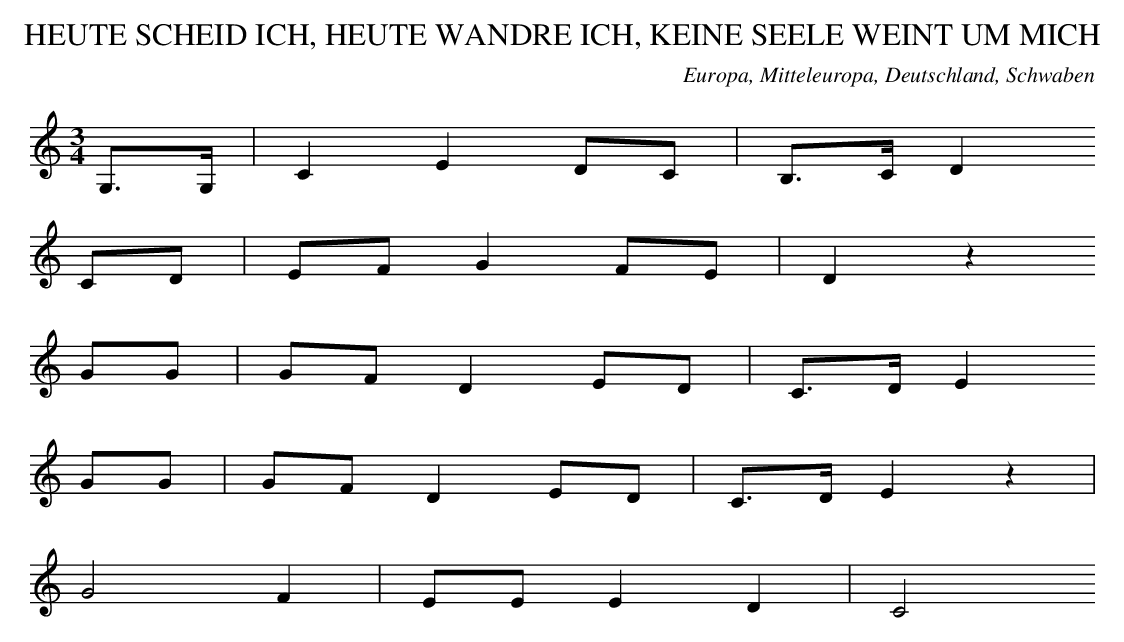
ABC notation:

X:1
T: HEUTE SCHEID ICH, HEUTE WANDRE ICH, KEINE SEELE WEINT UM MICH
O: Europa, Mitteleuropa, Deutschland, Schwaben
M: 3/4
L: 1/16
K: C
G,3G, | C4E4D2C2 | B,3CD4
C2D2 | E2F2G4F2E2 | D4z4
G2G2 | G2F2D4E2D2 | C3DE4
G2G2 | G2F2D4E2D2 | C3DE4z4 |
G8F4 | E2E2E4D4 | C8
